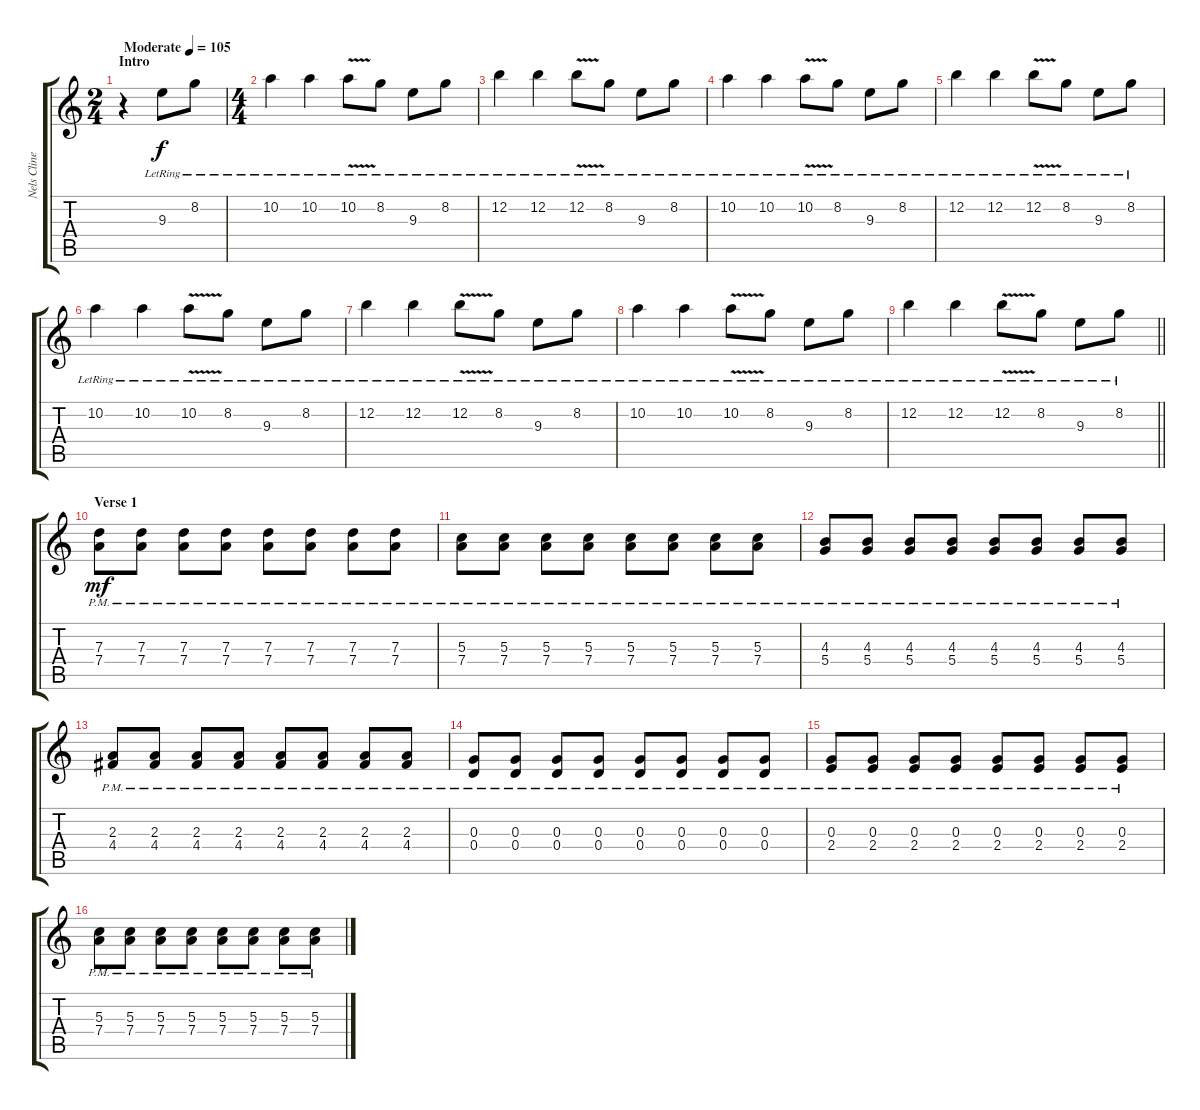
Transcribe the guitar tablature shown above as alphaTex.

\track ("Nels Cline" "Nels Cline") {mute instrument electricguitarjazz}
\staff {score tabs}
\tuning (E4 B3 G3 D3 A2 E2) {hide}
\ts (2 4)
\section ("" "Intro")
\tempo (105 "Moderate")
\clef g2
\ks c
r.4{dy f instrument electricguitarjazz} 9.3{lr}.8 8.2{lr}.8 |
\ts (4 4)
10.2{lr}.4 10.2{lr}.4 10.2{v lr}.8 8.2{lr}.8 9.3{lr}.8 8.2{lr}.8 |
12.2{lr}.4 12.2{lr}.4 12.2{v lr}.8 8.2{lr}.8 9.3{lr}.8 8.2{lr}.8 |
10.2{lr}.4 10.2{lr}.4 10.2{v lr}.8 8.2{lr}.8 9.3{lr}.8 8.2{lr}.8 |
12.2{lr}.4 12.2{lr}.4 12.2{v lr}.8 8.2{lr}.8 9.3{lr}.8 8.2{lr}.8 |
10.2{lr}.4 10.2{lr}.4 10.2{v lr}.8 8.2{lr}.8 9.3{lr}.8 8.2{lr}.8 |
12.2{lr}.4 12.2{lr}.4 12.2{v lr}.8 8.2{lr}.8 9.3{lr}.8 8.2{lr}.8 |
10.2{lr}.4 10.2{lr}.4 10.2{v lr}.8 8.2{lr}.8 9.3{lr}.8 8.2{lr}.8 |
\barLineRight lightlight
12.2{lr}.4 12.2{lr}.4 12.2{v lr}.8 8.2{lr}.8 9.3{lr}.8 8.2{lr}.8 |
\section ("" "Verse 1")
(7.3{pm} 7.4).8{dy mf} (7.3{pm} 7.4).8 (7.3{pm} 7.4).8 (7.3{pm} 7.4).8 (7.3{pm} 7.4).8 (7.3{pm} 7.4).8 (7.3{pm} 7.4).8 (7.3{pm} 7.4).8 |
(5.3{pm} 7.4).8 (5.3{pm} 7.4).8 (5.3{pm} 7.4).8 (5.3{pm} 7.4).8 (5.3{pm} 7.4).8 (5.3{pm} 7.4).8 (5.3{pm} 7.4).8 (5.3{pm} 7.4).8 |
(4.3{pm} 5.4).8 (4.3{pm} 5.4).8 (4.3{pm} 5.4).8 (4.3{pm} 5.4).8 (4.3{pm} 5.4).8 (4.3{pm} 5.4).8 (4.3{pm} 5.4).8 (4.3{pm} 5.4).8 |
(2.3{pm} 4.4).8 (2.3{pm} 4.4).8 (2.3{pm} 4.4).8 (2.3{pm} 4.4).8 (2.3{pm} 4.4).8 (2.3{pm} 4.4).8 (2.3{pm} 4.4).8 (2.3{pm} 4.4).8 |
(0.3{pm} 0.4{pm}).8 (0.3{pm} 0.4{pm}).8 (0.3{pm} 0.4{pm}).8 (0.3{pm} 0.4{pm}).8 (0.3{pm} 0.4{pm}).8 (0.3{pm} 0.4{pm}).8 (0.3{pm} 0.4{pm}).8 (0.3{pm} 0.4{pm}).8 |
(0.3{pm} 2.4{pm}).8 (0.3{pm} 2.4{pm}).8 (0.3{pm} 2.4{pm}).8 (0.3{pm} 2.4{pm}).8 (0.3{pm} 2.4{pm}).8 (0.3{pm} 2.4{pm}).8 (0.3{pm} 2.4{pm}).8 (0.3{pm} 2.4{pm}).8 |
(5.3{pm} 7.4).8 (5.3{pm} 7.4).8 (5.3{pm} 7.4).8 (5.3{pm} 7.4).8 (5.3{pm} 7.4).8 (5.3{pm} 7.4).8 (5.3{pm} 7.4).8 (5.3{pm} 7.4).8
